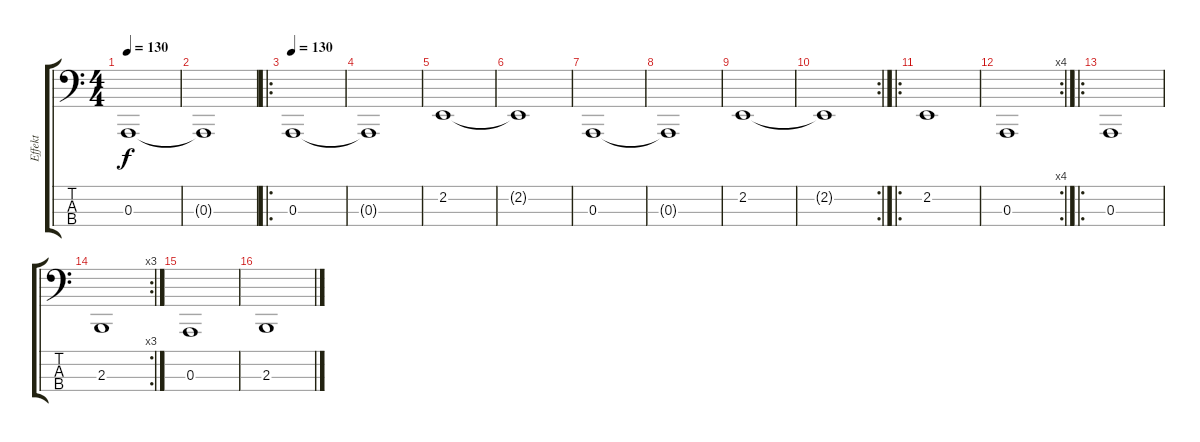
\track ("Effekt" "Effekt") {instrument fx8scifi}
\staff {score tabs}
\tuning (G2 D2 A1 E1) {hide}
\ts (4 4)
\tempo 130
\clef f4
\ks c
0.3.1{dy f instrument fx8scifi} |
0.3{t}.1 |
\ro
\tempo 130
0.3.1 |
0.3{t}.1 |
2.2.1 |
2.2{t}.1 |
0.3.1 |
0.3{t}.1 |
2.2.1 |
\rc 2
2.2{t}.1 |
\ro
2.2.1 |
\rc 4
0.3.1 |
\ro
0.3.1 |
\rc 3
2.3.1 |
0.3.1 |
2.3.1
